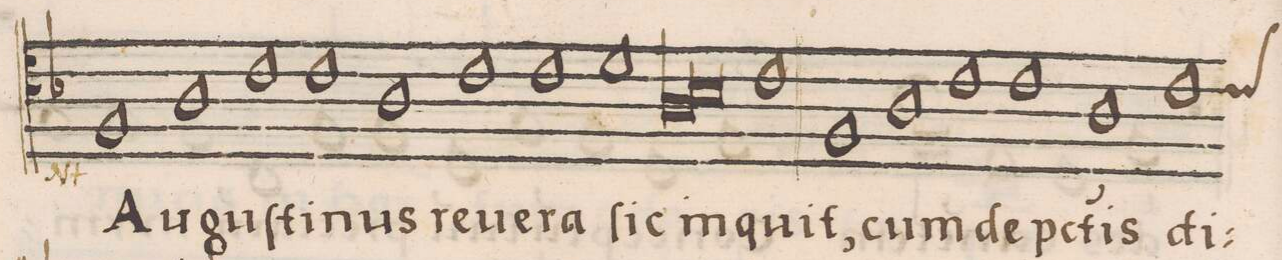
**kern	**text	**text	**text
*I"TENOR	*	*	*
*clefC4	*	*	*
*k[b-]	*	*	*
*met(C)	*	*	*
*M2/1	*	*	*
1F	.	Au-	.
1A	.	-guſ-	.
=50-	=50-	=50-	=50-
1c	.	-ti-	.
1c	.	-nus	.
=51-	=51-	=51-	=51-
1A	.	re-	.
1c	.	-ue-	.
=52-	=52-	=52-	=52-
1c	.	-ra	.
1d	.	ſic	.
=53-	=53-	=53-	=53-
*lig	*	*	*
1A	.	in-	.
1B-	.	.	.
*Xlig	*	*	*
=54-	=54-	=54-	=54-
1c	.	-quit,	.
1F	.	cum	.
=55-	=55-	=55-	=55-
1A	.	de	.
1c	.	p(e)c-	.
=56-	=56-	=56-	=56-
1c	.	-c(a)-	.
1A	.	-tis	.
=57-	=57-	=57-	=57-
*custos:c	*	*	*
1c	.	di-	.
*-	*-	*-	*-
